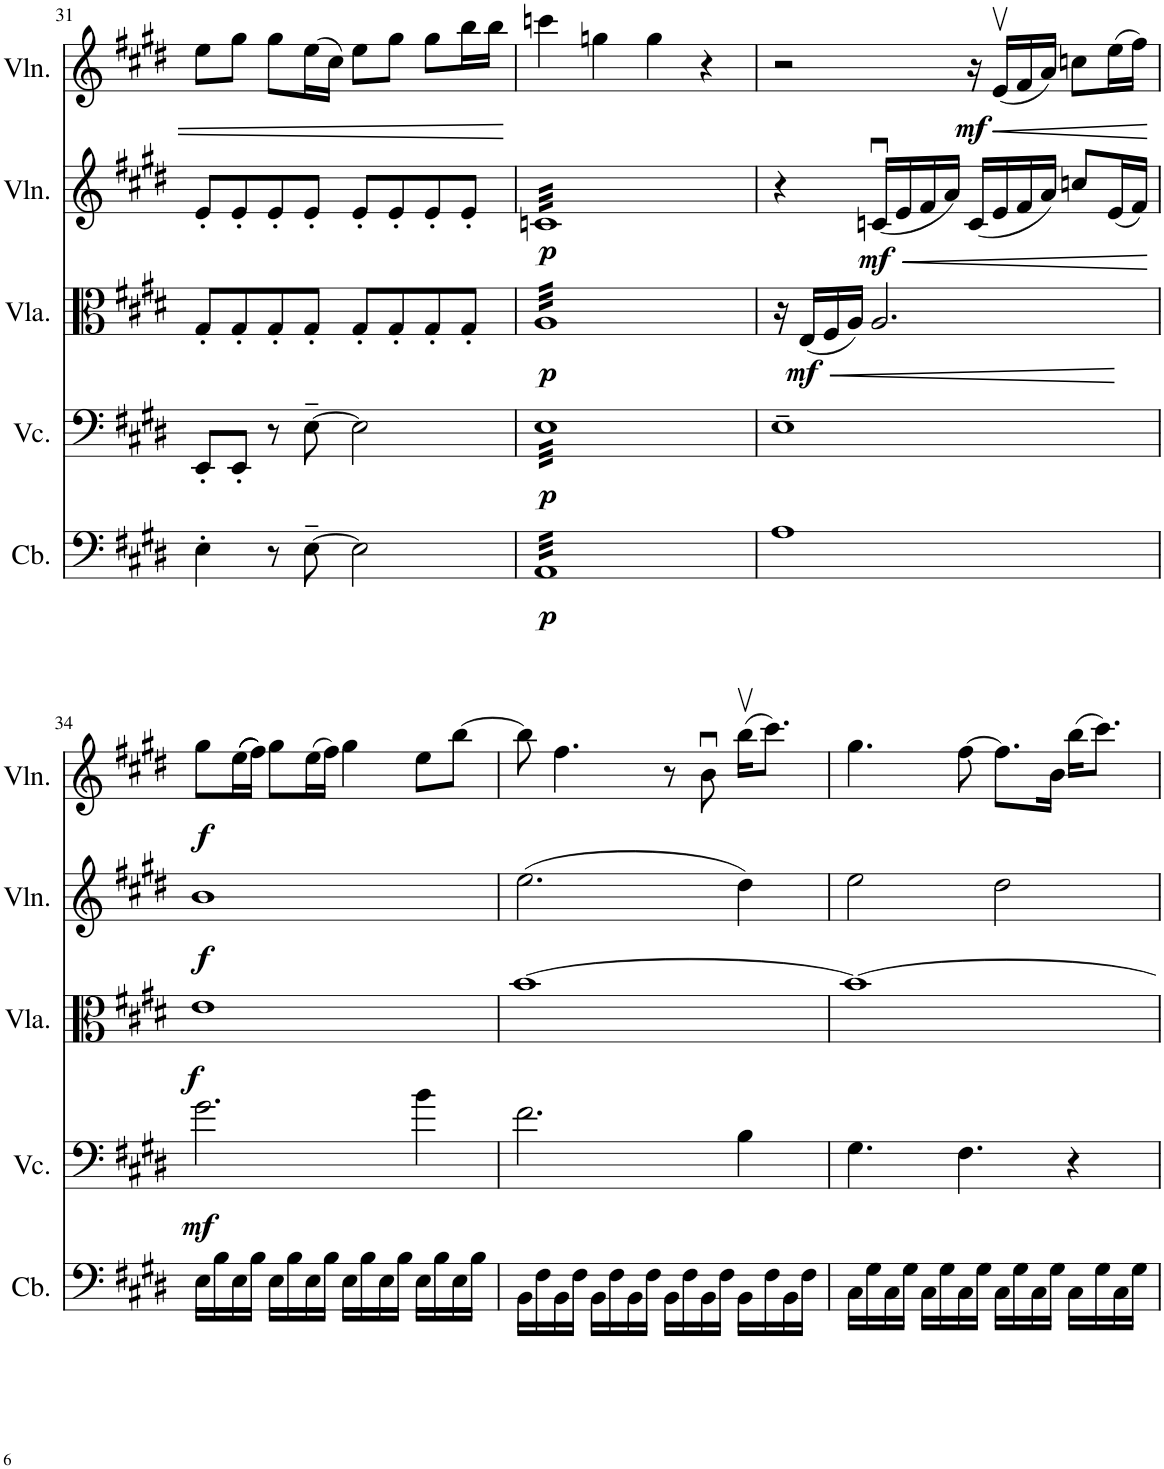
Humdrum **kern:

**kern	**dynam	**kern	**dynam	**kern	**dynam	**kern	**dynam	**kern	**dynam
*part5	*part5	*part4	*part4	*part3	*part3	*part2	*part2	*part1	*part1
*staff5	*staff5	*staff4	*staff4	*staff3	*staff3	*staff2	*staff2	*staff1	*staff1
*I"Contrabass	*	*I"Violoncello	*	*I"Viola	*	*I"Violin	*	*I"Violin	*
*I'Cb.	*	*I'Vc.	*	*I'Vla.	*	*I'Vln.	*	*I'Vln.	*
!!LO:PB:g=z
*clefF4	*	*clefF4	*	*clefC3	*	*clefG2	*	*clefG2	*
*Trd7c12	*	*	*	*	*	*	*	*	*
*k[f#c#g#d#]	*	*k[f#c#g#d#]	*	*k[f#c#g#d#]	*	*k[f#c#g#d#]	*	*k[f#c#g#d#]	*
*M4/4	*	*M4/4	*	*M4/4	*	*M4/4	*	*M4/4	*
=31	=31	=31	=31	=31	=31	=31	=31	=31	=31
4E'\	.	8EE'/L	.	8G#'/L	.	8e'/L	.	8ee\L	.
.	.	8EE'/J	.	8G#'/	.	8e'/	.	8gg#\J	.
8r	.	8r	.	8G#'/	.	8e'/	.	8gg#\L	.
[8E~\	.	[8E~\	.	8G#'/J	.	8e'/J	.	(16ee\L	.
.	.	.	.	.	.	.	.	16cc#\JJ)	.
2E\]	.	2E\]	.	8G#'/L	.	8e'/L	.	8ee\L	.
.	.	.	.	8G#'/	.	8e'/	.	8gg#\J	.
.	.	.	.	8G#'/	.	8e'/	.	8gg#\L	.
.	.	.	.	8G#'/J	.	8e'/J	.	16bb\L	.
.	.	.	.	.	.	.	.	16bb\JJ	.
=32	=32	=32	=32	=32	=32	=32	=32	=32	=32
!	!LO:DY:b	!	!LO:DY:b	!	!LO:DY:b	!	!LO:DY:b	!	!
*tremolo	*	*	*	*	*	*	*	*	*
*	*	*tremolo	*	*	*	*	*	*	*
*	*	*	*	*tremolo	*	*	*	*	*
*	*	*	*	*	*	*tremolo	*	*	*
32AALLL	p	32ELLL	p	32ALLL	p	32cnLLL	p	4cccn\	.
32AA	.	32E	.	32A	.	32cn	.	.	.
32AA	.	32E	.	32A	.	32cn	.	.	.
32AA	.	32E	.	32A	.	32cn	.	.	.
32AA	.	32E	.	32A	.	32cn	.	.	.
32AA	.	32E	.	32A	.	32cn	.	.	.
32AA	.	32E	.	32A	.	32cn	.	.	.
32AA	.	32E	.	32A	.	32cn	.	.	.
32AA	.	32E	.	32A	.	32cn	.	4ggn\	.
32AA	.	32E	.	32A	.	32cn	.	.	.
32AA	.	32E	.	32A	.	32cn	.	.	.
32AA	.	32E	.	32A	.	32cn	.	.	.
32AA	.	32E	.	32A	.	32cn	.	.	.
32AA	.	32E	.	32A	.	32cn	.	.	.
32AA	.	32E	.	32A	.	32cn	.	.	.
32AA	.	32E	.	32A	.	32cn	.	.	.
32AA	.	32E	.	32A	.	32cn	.	4gg\	.
32AA	.	32E	.	32A	.	32cn	.	.	.
32AA	.	32E	.	32A	.	32cn	.	.	.
32AA	.	32E	.	32A	.	32cn	.	.	.
32AA	.	32E	.	32A	.	32cn	.	.	.
32AA	.	32E	.	32A	.	32cn	.	.	.
32AA	.	32E	.	32A	.	32cn	.	.	.
32AA	.	32E	.	32A	.	32cn	.	.	.
32AA	.	32E	.	32A	.	32cn	.	4r	.
32AA	.	32E	.	32A	.	32cn	.	.	.
32AA	.	32E	.	32A	.	32cn	.	.	.
32AA	.	32E	.	32A	.	32cn	.	.	.
32AA	.	32E	.	32A	.	32cn	.	.	.
32AA	.	32E	.	32A	.	32cn	.	.	.
32AA	.	32E	.	32A	.	32cn	.	.	.
32AAJJJ	.	32EJJJ	.	32AJJJ	.	32cnJJJ	.	.	.
*	*	*	*	*	*	*Xtremolo	*	*	*
*	*	*	*	*Xtremolo	*	*	*	*	*
*	*	*Xtremolo	*	*	*	*	*	*	*
*Xtremolo	*	*	*	*	*	*	*	*	*
=33	=33	=33	=33	=33	=33	=33	=33	=33	=33
1A	.	1E~	.	16r	.	4r	.	2r	.
!	!	!	!	!	!LO:HP:b	!	!	!	!
!	!	!	!	!	!LO:DY:n=1:b	!	!	!	!
.	.	.	.	(16E/LL	< mf	.	.	.	.
.	.	.	.	16F#/	.	.	.	.	.
.	.	.	.	16A/JJ)	.	.	.	.	.
!	!	!	!	!	!	!	!LO:HP:b	!	!
!	!	!	!	!	!	!	!LO:DY:n=1:b	!	!
.	.	.	.	2.A/	.	(16cnu/LL	< mf	.	.
.	.	.	.	.	.	16e/	.	.	.
.	.	.	.	.	.	16f#/	.	.	.
.	.	.	.	.	.	16a/JJ)	.	.	.
!	!	!	!	!	!	!	!	!	!LO:DY:b
.	.	.	.	.	.	(16c/LL	.	16r	mf
!	!	!	!	!	!	!	!	!	!LO:HP:b
.	.	.	.	.	.	16e/	.	(16ev/LL	<
.	.	.	.	.	.	16f#/	.	16f#/	.
.	.	.	.	.	.	16a/JJ)	.	16a/JJ)	.
.	.	.	.	.	.	8ccn/L	.	8ccn\L	.
.	.	.	.	.	.	(16e/L	.	(16ee\L	.
.	.	.	.	.	.	16f#/JJ)	.	16ff#\JJ)	.
.	.	.	.	.	[	.	[	.	[
!!LO:LB:g=z
=34	=34	=34	=34	=34	=34	=34	=34	=34	=34
!	!	!	!LO:DY:b	!	!LO:DY:b	!	!LO:DY:b	!	!LO:DY:b
16E\LL	.	2.g#\	mf	1e	f	1b	f	8gg#\L	f
16B\	.	.	.	.	.	.	.	.	.
16E\	.	.	.	.	.	.	.	(((16ee\L	.
16B\JJ	.	.	.	.	.	.	.	16ff#\JJ)))	.
16E\LL	.	.	.	.	.	.	.	8gg#\L	.
16B\	.	.	.	.	.	.	.	.	.
16E\	.	.	.	.	.	.	.	(16ee\L	.
16B\JJ	.	.	.	.	.	.	.	16ff#\JJ)	.
16E\LL	.	.	.	.	.	.	.	4gg#\	.
16B\	.	.	.	.	.	.	.	.	.
16E\	.	.	.	.	.	.	.	.	.
16B\JJ	.	.	.	.	.	.	.	.	.
16E\LL	.	4b\	.	.	.	.	.	8ee\L	.
16B\	.	.	.	.	.	.	.	.	.
16E\	.	.	.	.	.	.	.	[8bb\J	.
16B\JJ	.	.	.	.	.	.	.	.	.
=35	=35	=35	=35	=35	=35	=35	=35	=35	=35
16BB\LL	.	2.f#\	.	[1b	.	(2.ee\	.	8bb\]	.
16F#\	.	.	.	.	.	.	.	.	.
16BB\	.	.	.	.	.	.	.	4.ff#\	.
16F#\JJ	.	.	.	.	.	.	.	.	.
16BB\LL	.	.	.	.	.	.	.	.	.
16F#\	.	.	.	.	.	.	.	.	.
16BB\	.	.	.	.	.	.	.	.	.
16F#\JJ	.	.	.	.	.	.	.	.	.
16BB\LL	.	.	.	.	.	.	.	8r	.
16F#\	.	.	.	.	.	.	.	.	.
16BB\	.	.	.	.	.	.	.	8bu\	.
16F#\JJ	.	.	.	.	.	.	.	.	.
16BB\LL	.	4B\	.	.	.	4dd#\)	.	(16bbv\KL	.
16F#\	.	.	.	.	.	.	.	8.ccc#\J)	.
16BB\	.	.	.	.	.	.	.	.	.
16F#\JJ	.	.	.	.	.	.	.	.	.
=36	=36	=36	=36	=36	=36	=36	=36	=36	=36
16C#\LL	.	4.G#\	.	1b_	.	2ee\	.	4.gg#\	.
16G#\	.	.	.	.	.	.	.	.	.
16C#\	.	.	.	.	.	.	.	.	.
16G#\JJ	.	.	.	.	.	.	.	.	.
16C#\LL	.	.	.	.	.	.	.	.	.
16G#\	.	.	.	.	.	.	.	.	.
16C#\	.	4.F#\	.	.	.	.	.	[8ff#\	.
16G#\JJ	.	.	.	.	.	.	.	.	.
16C#\LL	.	.	.	.	.	2dd#\	.	8.ff#\L]	.
16G#\	.	.	.	.	.	.	.	.	.
16C#\	.	.	.	.	.	.	.	.	.
16G#\JJ	.	.	.	.	.	.	.	16b\Jk	.
16C#\LL	.	4r	.	.	.	.	.	(16bb\KL	.
16G#\	.	.	.	.	.	.	.	8.ccc#\J)	.
16C#\	.	.	.	.	.	.	.	.	.
16G#\JJ	.	.	.	.	.	.	.	.	.
=	=	=	=	=	=	=	=	=	=
*-	*-	*-	*-	*-	*-	*-	*-	*-	*-
